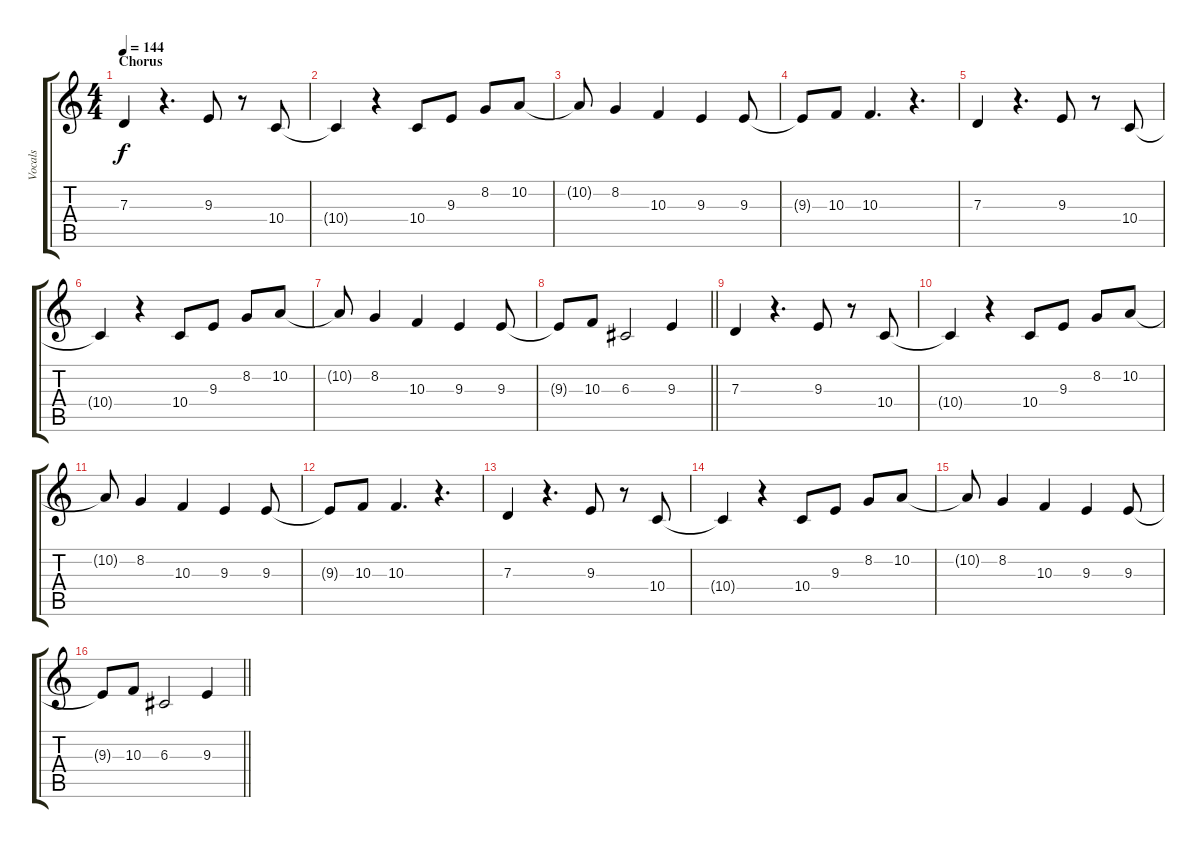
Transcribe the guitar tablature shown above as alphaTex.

\track ("Vocals" "Vocals") {instrument lead2sawtooth}
\staff {score tabs}
\tuning (E4 B3 G3 D3 A2 E2) {hide}
\ts (4 4)
\section ("" "Chorus")
\tempo 144
\clef g2
\ks c
7.3.4{dy f} r.4{d} 9.3.8 r.8 10.4.8 |
10.4{t}.4 r.4 10.4.8 9.3.8 8.2.8 10.2.8 |
10.2{t}.8 8.2.4 10.3.4 9.3.4 9.3.8 |
9.3{t}.8 10.3.8 10.3.4{d} r.4{d} |
7.3.4 r.4{d} 9.3.8 r.8 10.4.8 |
10.4{t}.4 r.4 10.4.8 9.3.8 8.2.8 10.2.8 |
10.2{t}.8 8.2.4 10.3.4 9.3.4 9.3.8 |
\barLineRight lightlight
9.3{t}.8 10.3.8 6.3.2 9.3.4 |
7.3.4 r.4{d} 9.3.8 r.8 10.4.8 |
10.4{t}.4 r.4 10.4.8 9.3.8 8.2.8 10.2.8 |
10.2{t}.8 8.2.4 10.3.4 9.3.4 9.3.8 |
9.3{t}.8 10.3.8 10.3.4{d} r.4{d} |
7.3.4 r.4{d} 9.3.8 r.8 10.4.8 |
10.4{t}.4 r.4 10.4.8 9.3.8 8.2.8 10.2.8 |
10.2{t}.8 8.2.4 10.3.4 9.3.4 9.3.8 |
\barLineRight lightlight
9.3{t}.8 10.3.8 6.3.2 9.3.4
